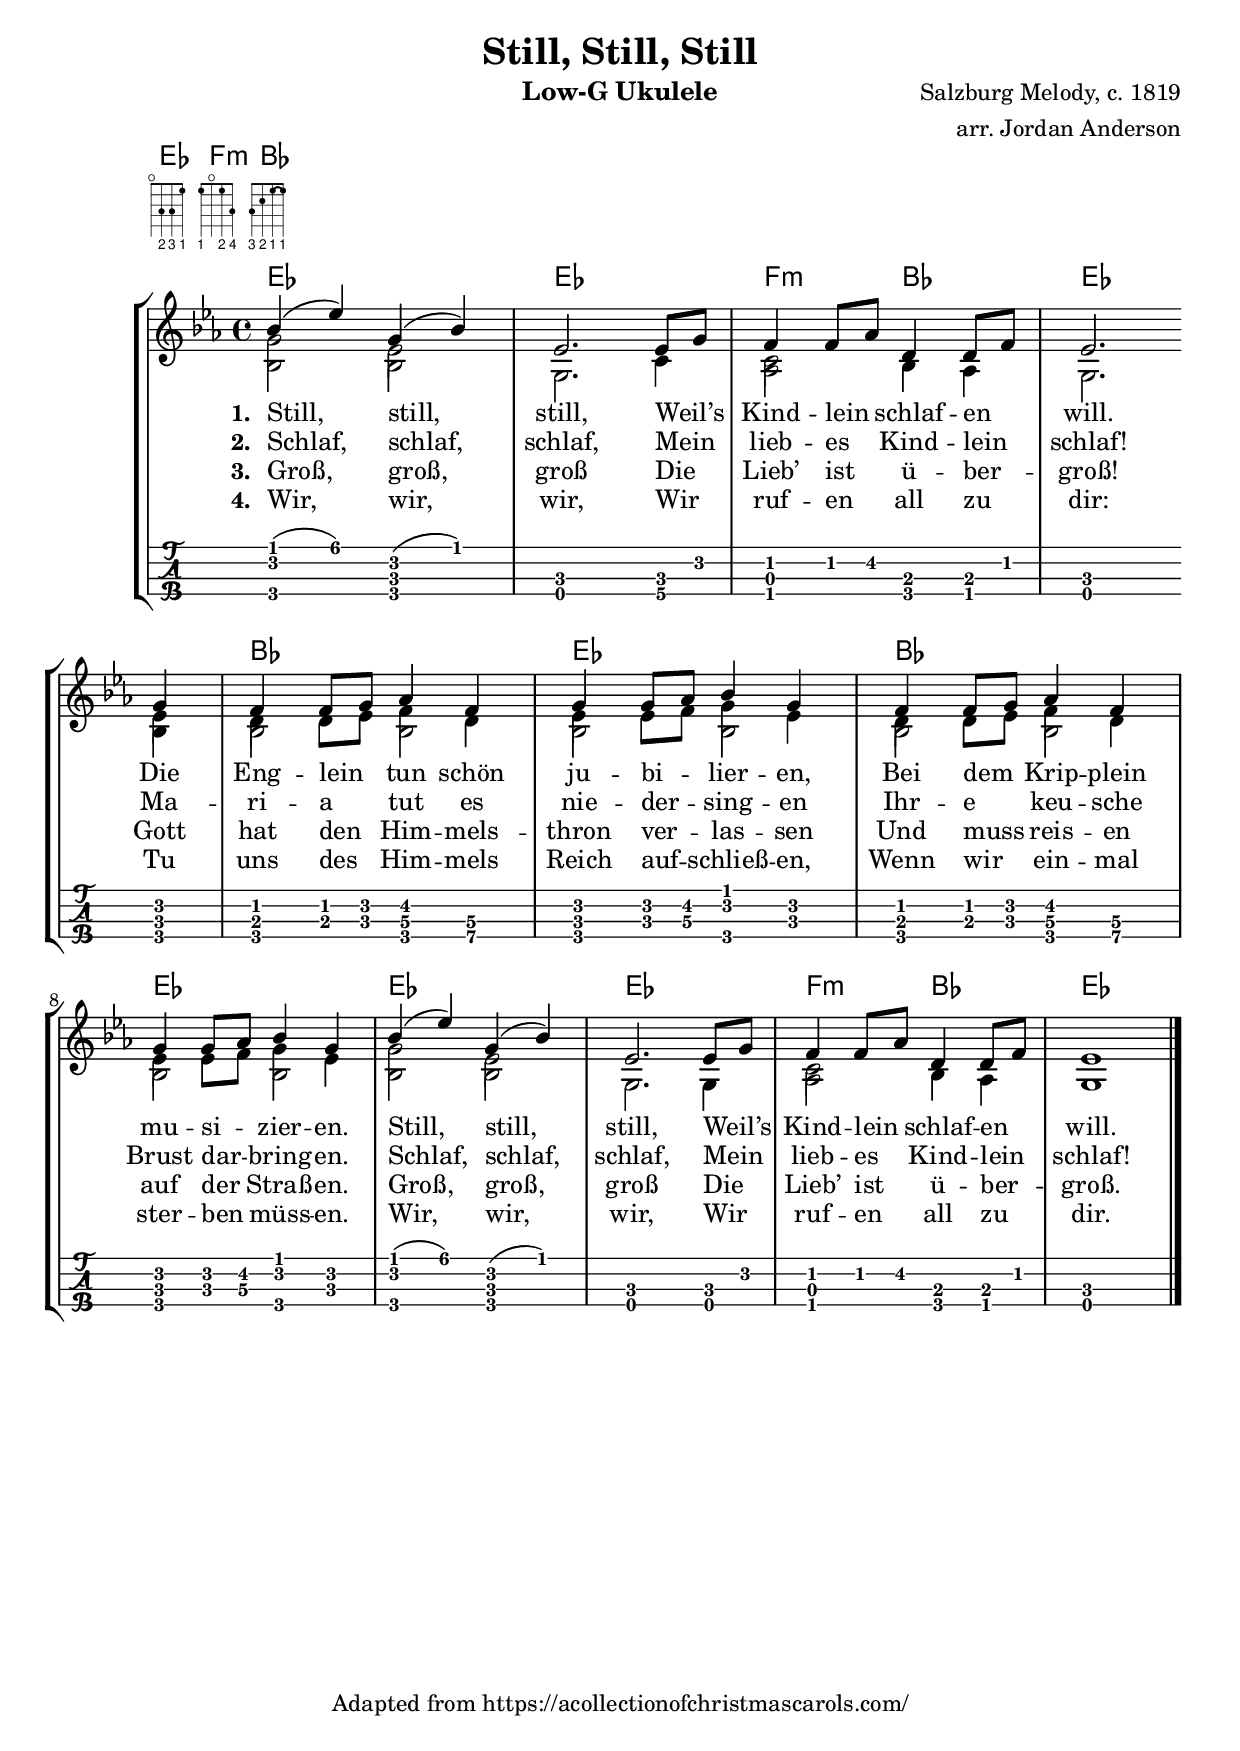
\version "2.20.0"
\version "2.20.0"
\language "english"
\include "../../lib/barre.ily"
\include "predefined-ukulele-fretboards.ly"

\header {
    title = "Still, Still, Still"
    composer = "Salzburg Melody, c. 1819"
    arranger = "arr. Jordan Anderson"
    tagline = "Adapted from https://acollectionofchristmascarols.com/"
  }

low-g-ukulele-tuning = \stringTuning <g c' e' a'>

\storePredefinedDiagram #default-fret-table
                        \chordmode { c:m6 }
                        #ukulele-tuning
                        #"x;2-1;2-2;o;"

% Chords

TopChords = \chordmode {
  ef f:m bf
}

StaffChords = \chordmode {
  ef1 ef f2:m bf ef1
  bf ef bf ef
  ef1 ef f2:m bf ef1
}

% Main music
sopMusic = \relative c'' {
  bf4( ef) g,( bf) |
  ef,2. ef8[ g] |
  f4 f8[ af] d,4 d8[ f] |
  ef2. \bar""\break g4 |

  f4 f8[ g] af4 f\3 |
  g g8[ af] bf4 g |
  f f8[ g] af4 f\3 |
  g g8[ af] bf4 g |

  bf( ef) g,( bf) |
  ef,2. ef8[ g] |
  f4 f8[ af] d,4 d8[ f] |
  ef1 \bar "|."
}

altoMusic = \relative c' {
  g'2 ef |
  g,2. c4\4 |
  c2 bf4 s |
  g2. ef'4 |

  d4 d8[ ef] f4\3 d\4 |
  ef ef8[ f\3] g4 ef |
  d d8[ ef] f4\3 d\4 |
  ef ef8[ f\3] g4 ef |

  g2 ef |
  s2. s4 |
  c2 bf4 s |
  s1 \bar "|."
}

tenorMusic = \relative c' {
  bf2 bf |
  s2. s4 |
  af2 s4 af |
  s2. bf4 |

  bf2 bf2 |
  bf2 bf2 |
  bf2 bf2 |
  bf2 bf2 |

  bf2 bf |
  g2. g4 |
  af2 s4 af |
  g1 \bar "|."
}
tenorWords = \lyricmode {

}

verseOne = \lyricmode {
  \set stanza = #"1. "
  Still, still, still,
  Weil’s _ Kind -- lein _ schlaf -- en _ will.
  Die Eng -- lein _ tun schön ju -- bi -- _ lier -- en,
  Bei dem _ Krip -- plein mu -- si -- _ zier -- en.
  Still, still, still,
  Weil’s _ Kind -- lein _ schlaf -- en _ will.
}
verseTwo = \lyricmode {
  \set stanza = #"2. "
  Schlaf, schlaf, schlaf,
  Mein _ lieb -- es _ Kind -- lein _ schlaf!
  Ma -- ri -- a _ tut es nie -- der -- _ sing -- en
  Ihr -- e _ keu -- sche Brust dar -- _ bring -- en.
  Schlaf, schlaf, schlaf,
  Mein _ lieb -- es _ Kind -- lein _ schlaf!
}
verseThree = \lyricmode {
  \set stanza = #"3. "
  Groß, groß, groß
  Die _ Lieb’ ist _ ü -- ber -- _ groß!
  Gott hat den _ Him -- mels -- thron ver -- _ las -- sen
  Und muss _ reis -- en auf der _ Straß -- en.
  Groß, groß, groß
  Die _ Lieb’ ist _ ü -- ber -- _ groß.
}
verseFour = \lyricmode {
  \set stanza = #"4. "
  Wir, wir, wir,
  Wir _ ruf -- en _ all zu _ dir:
  Tu uns des _ Him -- mels Reich auf -- _ schließ -- en,
  Wenn wir _ ein -- mal ster -- ben _ müss -- en.
  Wir, wir, wir,
  Wir _ ruf -- en _ all zu _ dir.
}

\header {
      instrument = "Low-G Ukulele"
}

\score {
  <<
    \new ChordNames {
      \TopChords
    }
    \new FretBoards {
      \set Staff.stringTunings = #ukulele-tuning
      \TopChords
    }
  >>
}

\score {
  \layout { \omit Voice.StringNumber }
  \midi {\tempo 4 = 90}
  <<
    \new ChordNames \StaffChords
    \new StaffGroup <<
      \new Staff <<
        \time 4/4
        \clef treble
        \key ef \major
        \set Staff.midiInstrument = "acoustic guitar (nylon)"
        \new Voice = "melodyVoice" { \voiceOne \sopMusic }
        \new Voice { \voiceTwo \altoMusic }
        \new Voice { \voiceTwo \tenorMusic }
        \new Lyrics \lyricsto "melodyVoice" \verseOne
        \new Lyrics \lyricsto "melodyVoice" \verseTwo
        \new Lyrics \lyricsto "melodyVoice" \verseThree
        \new Lyrics \lyricsto "melodyVoice" \verseFour
      >>

      \new TabStaff <<
        \set TabStaff.stringTunings = #low-g-ukulele-tuning
        \absolute <<
          \new TabVoice { \voiceOne \sopMusic }
          \new TabVoice { \voiceTwo \altoMusic }
          \new TabVoice { \voiceOne \tenorMusic }
        >>
      >>
    >>
  >>
}
